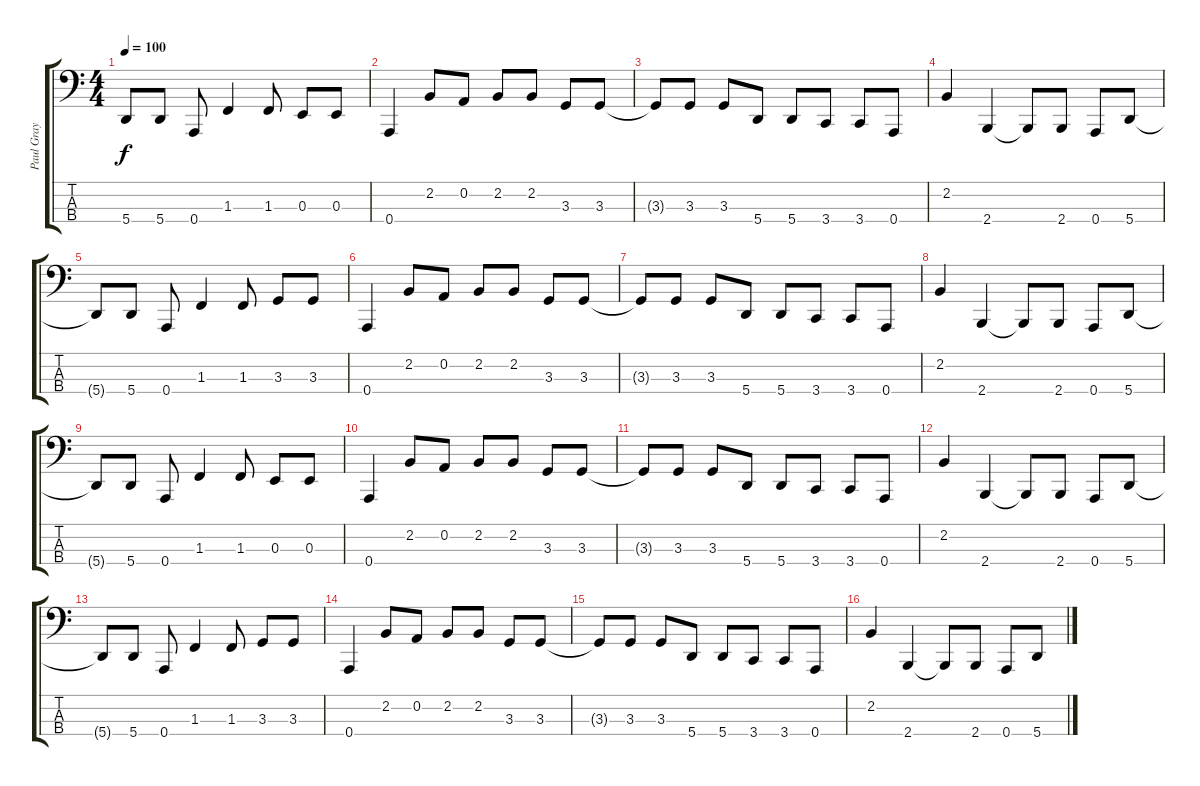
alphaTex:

\track ("Paul Gray" "Paul Gray") {instrument electricbasspick}
\staff {score tabs}
\tuning (D2 A1 E1 A0) {hide}
\ts (4 4)
\tempo 100
\clef f4
\ks c
5.4{t}.8{dy f} 5.4.8 0.4.8 1.3.4 1.3.8 0.3.8 0.3.8 |
0.4.4 2.2.8 0.2.8 2.2.8 2.2.8 3.3.8 3.3.8 |
3.3{t}.8 3.3.8 3.3.8 5.4.8 5.4.8 3.4.8 3.4.8 0.4.8 |
2.2.4 2.4.4 2.4{t}.8 2.4.8 0.4.8 5.4.8 |
5.4{t}.8 5.4.8 0.4.8 1.3.4 1.3.8 3.3.8 3.3.8 |
0.4.4 2.2.8 0.2.8 2.2.8 2.2.8 3.3.8 3.3.8 |
3.3{t}.8 3.3.8 3.3.8 5.4.8 5.4.8 3.4.8 3.4.8 0.4.8 |
2.2.4 2.4.4 2.4{t}.8 2.4.8 0.4.8 5.4.8 |
5.4{t}.8 5.4.8 0.4.8 1.3.4 1.3.8 0.3.8 0.3.8 |
0.4.4 2.2.8 0.2.8 2.2.8 2.2.8 3.3.8 3.3.8 |
3.3{t}.8 3.3.8 3.3.8 5.4.8 5.4.8 3.4.8 3.4.8 0.4.8 |
2.2.4 2.4.4 2.4{t}.8 2.4.8 0.4.8 5.4.8 |
5.4{t}.8 5.4.8 0.4.8 1.3.4 1.3.8 3.3.8 3.3.8 |
0.4.4 2.2.8 0.2.8 2.2.8 2.2.8 3.3.8 3.3.8 |
3.3{t}.8 3.3.8 3.3.8 5.4.8 5.4.8 3.4.8 3.4.8 0.4.8 |
2.2.4 2.4.4 2.4{t}.8 2.4.8 0.4.8 5.4.8
